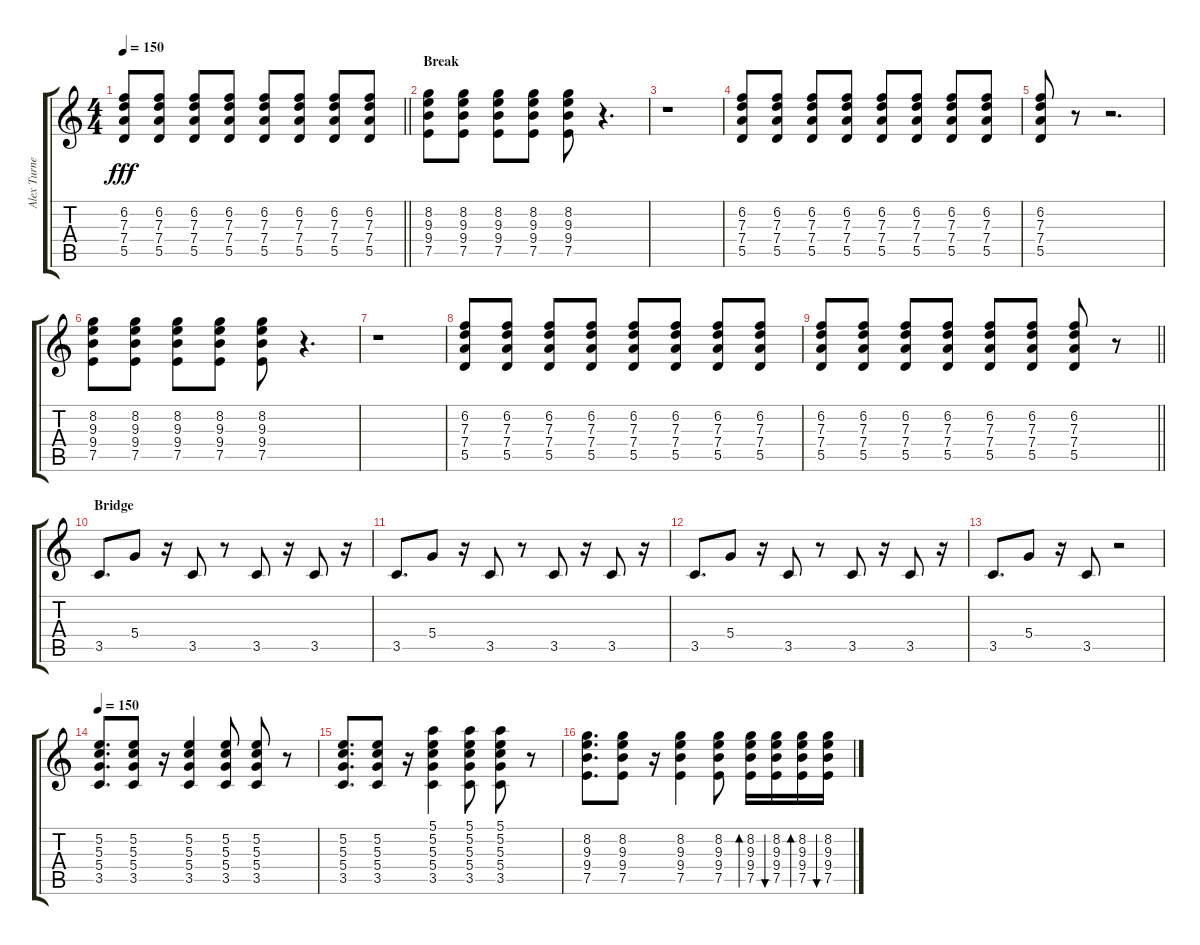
\track ("Alex Turner - Guitar RSE" "Alex Turne") {instrument electricguitarclean}
\staff {score tabs}
\tuning (E4 B3 G3 D3 A2 E2) {hide}
\ts (4 4)
\tempo 150
\clef g2
\barLineRight lightlight
\ks c
(6.2 7.3 7.4 5.5).8{dy fff} (6.2 7.3 7.4 5.5).8 (6.2 7.3 7.4 5.5).8 (6.2 7.3 7.4 5.5).8 (6.2 7.3 7.4 5.5).8 (6.2 7.3 7.4 5.5).8 (6.2 7.3 7.4 5.5).8 (6.2 7.3 7.4 5.5).8 |
\section ("" "Break")
(8.2 9.3 9.4 7.5).8 (8.2 9.3 9.4 7.5).8 (8.2 9.3 9.4 7.5).8 (8.2 9.3 9.4 7.5).8 (8.2 9.3 9.4 7.5).8 r.4{d} |
r.1 |
(6.2 7.3 7.4 5.5).8 (6.2 7.3 7.4 5.5).8 (6.2 7.3 7.4 5.5).8 (6.2 7.3 7.4 5.5).8 (6.2 7.3 7.4 5.5).8 (6.2 7.3 7.4 5.5).8 (6.2 7.3 7.4 5.5).8 (6.2 7.3 7.4 5.5).8 |
(6.2 7.3 7.4 5.5).8 r.8 r.2{d} |
(8.2 9.3 9.4 7.5).8 (8.2 9.3 9.4 7.5).8 (8.2 9.3 9.4 7.5).8 (8.2 9.3 9.4 7.5).8 (8.2 9.3 9.4 7.5).8 r.4{d} |
r.1 |
(6.2 7.3 7.4 5.5).8 (6.2 7.3 7.4 5.5).8 (6.2 7.3 7.4 5.5).8 (6.2 7.3 7.4 5.5).8 (6.2 7.3 7.4 5.5).8 (6.2 7.3 7.4 5.5).8 (6.2 7.3 7.4 5.5).8 (6.2 7.3 7.4 5.5).8 |
\barLineRight lightlight
(6.2 7.3 7.4 5.5).8 (6.2 7.3 7.4 5.5).8 (6.2 7.3 7.4 5.5).8 (6.2 7.3 7.4 5.5).8 (6.2 7.3 7.4 5.5).8 (6.2 7.3 7.4 5.5).8 (6.2 7.3 7.4 5.5).8 r.8 |
\section ("" "Bridge")
3.5.8{d} 5.4.8 r.16 3.5.8 r.8 3.5.8 r.16 3.5.8 r.16 |
3.5.8{d} 5.4.8 r.16 3.5.8 r.8 3.5.8 r.16 3.5.8 r.16 |
3.5.8{d} 5.4.8 r.16 3.5.8 r.8 3.5.8 r.16 3.5.8 r.16 |
3.5.8{d} 5.4.8 r.16 3.5.8 r.2 |
\tempo 150
(5.2 5.3 5.4 3.5).8{d} (5.2 5.3 5.4 3.5).8 r.16 (5.2 5.3 5.4 3.5).4 (5.2 5.3 5.4 3.5).8 (5.2 5.3 5.4 3.5).8 r.8 |
(5.2 5.3 5.4 3.5).8{d} (5.2 5.3 5.4 3.5).8 r.16 (5.1 5.2 5.3 5.4 3.5).4 (5.1 5.2 5.3 5.4 3.5).8 (5.1 5.2 5.3 5.4 3.5).8 r.8 |
(8.2 9.3 9.4 7.5).8{d} (8.2 9.3 9.4 7.5).8 r.16 (8.2 9.3 9.4 7.5).4 (8.2 9.3 9.4 7.5).8 (8.2 9.3 9.4 7.5).16{bd 60} (8.2 9.3 9.4 7.5).16{bu 60} (8.2 9.3 9.4 7.5).16{bd 60} (8.2 9.3 9.4 7.5).16{bu 60}
